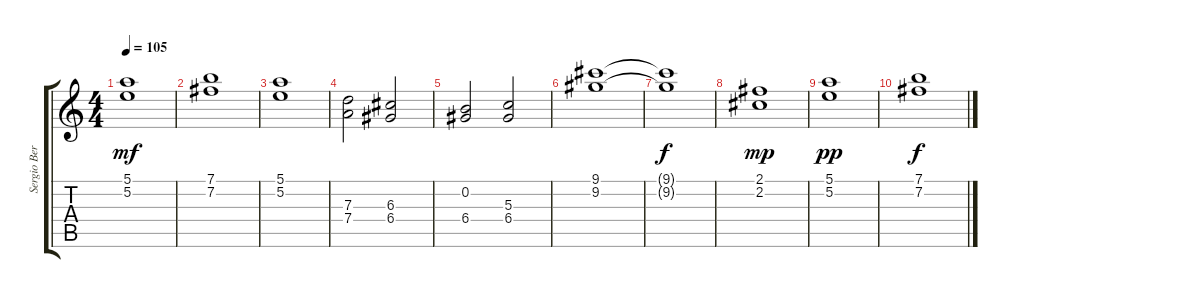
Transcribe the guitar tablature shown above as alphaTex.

\track ("Sergio Berdichevsky" "Sergio Ber") {instrument overdrivenguitar}
\staff {score tabs}
\tuning (E4 B3 G3 D3 A2 E2) {hide}
\ts (4 4)
\tempo 105
\clef g2
\ks c
(5.1 5.2).1{dy mf} |
(7.1 7.2).1 |
(5.1 5.2).1 |
(7.3 7.4).2 (6.3 6.4).2 |
(0.2 6.4).2 (5.3 6.4).2 |
(9.1 9.2).1 |
(9.1{t} 9.2{t}).1{dy f} |
(2.1 2.2).1{dy mp} |
(5.1 5.2).1{dy pp} |
(7.1 7.2).1{dy f volume 1}
